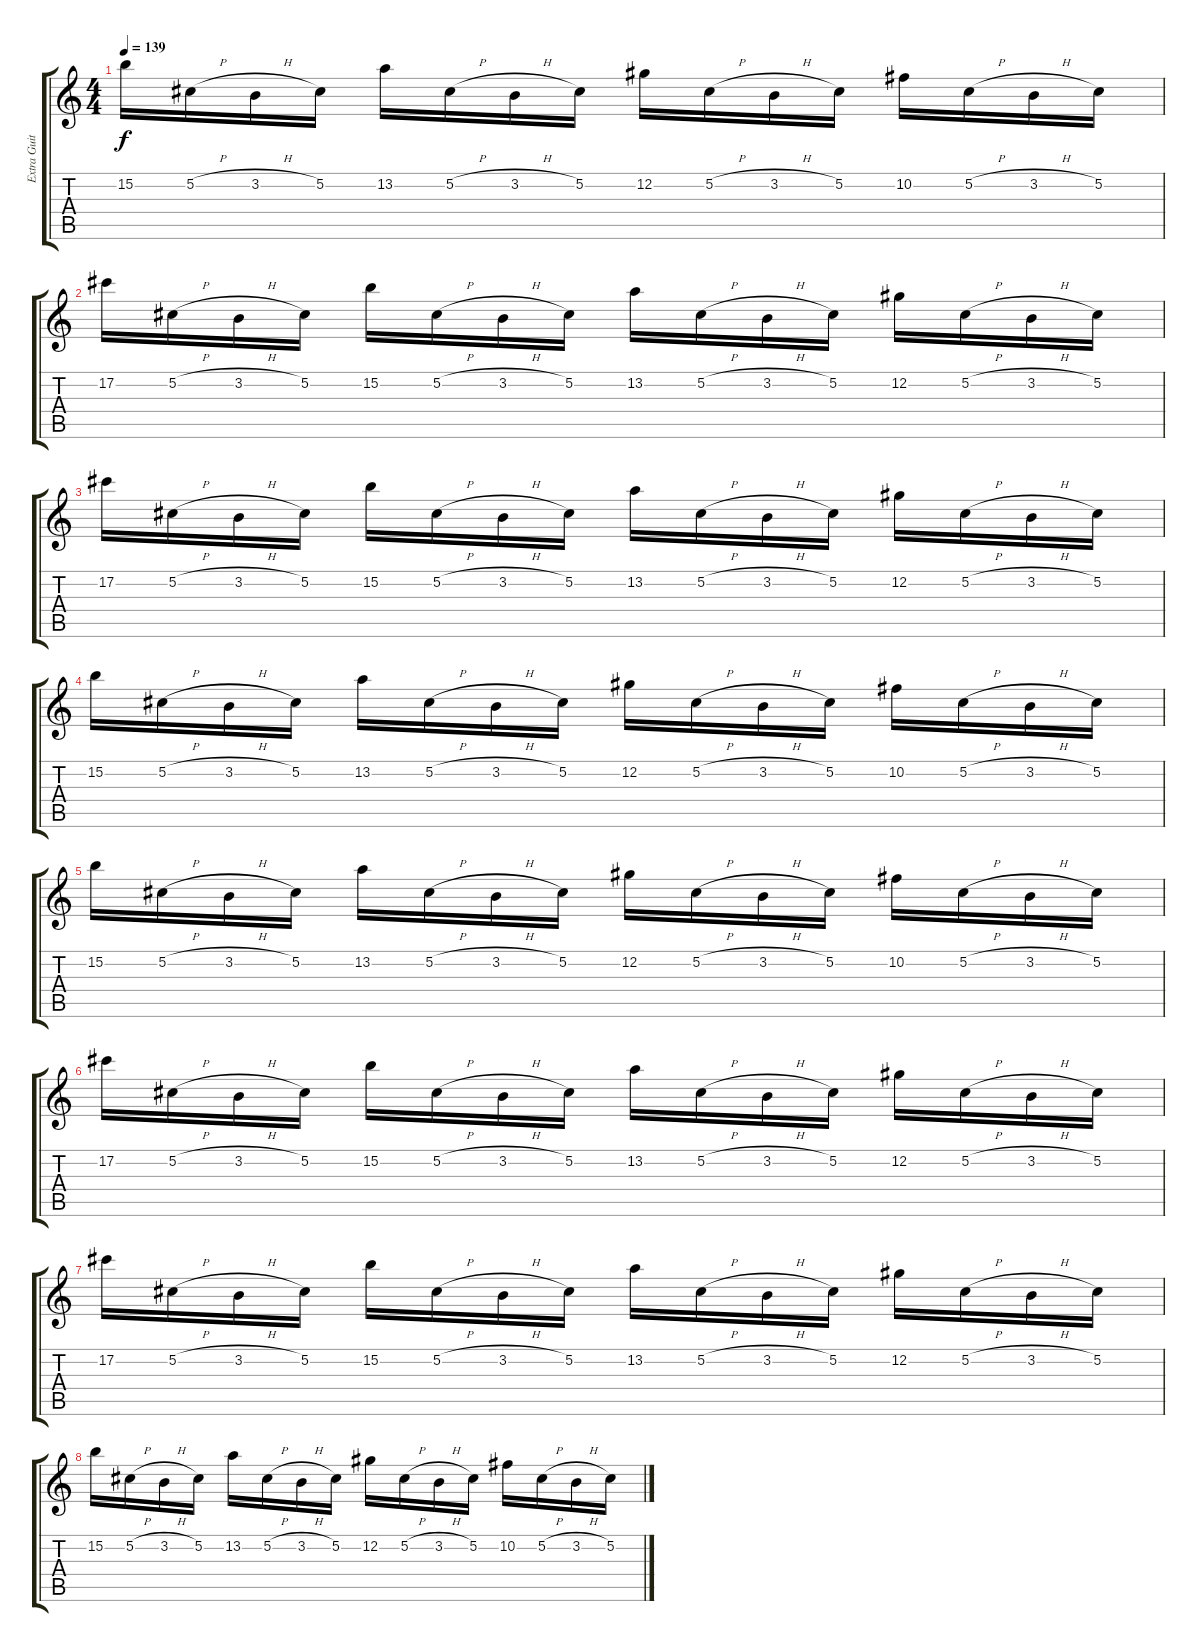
\track ("Extra Guitar 1" "Extra Guit") {instrument distortionguitar}
\staff {score tabs}
\tuning (Db4 Ab3 E3 B2 Gb2 B1) {hide}
\ts (4 4)
\tempo 139
\clef g2
\ks c
15.2.16{dy f} 5.2{h}.16 3.2{h}.16 5.2.16 13.2.16 5.2{h}.16 3.2{h}.16 5.2.16 12.2.16 5.2{h}.16 3.2{h}.16 5.2.16 10.2.16 5.2{h}.16 3.2{h}.16 5.2.16 |
17.2.16{volume 10} 5.2{h}.16 3.2{h}.16 5.2.16 15.2.16 5.2{h}.16 3.2{h}.16 5.2.16 13.2.16 5.2{h}.16 3.2{h}.16 5.2.16 12.2.16 5.2{h}.16 3.2{h}.16 5.2.16 |
17.2.16 5.2{h}.16 3.2{h}.16 5.2.16 15.2.16 5.2{h}.16 3.2{h}.16 5.2.16 13.2.16 5.2{h}.16 3.2{h}.16 5.2.16 12.2.16 5.2{h}.16 3.2{h}.16 5.2.16 |
15.2.16 5.2{h}.16 3.2{h}.16 5.2.16 13.2.16 5.2{h}.16 3.2{h}.16 5.2.16 12.2.16 5.2{h}.16 3.2{h}.16 5.2.16 10.2.16 5.2{h}.16 3.2{h}.16 5.2.16 |
15.2.16 5.2{h}.16 3.2{h}.16 5.2.16 13.2.16 5.2{h}.16 3.2{h}.16 5.2.16 12.2.16 5.2{h}.16 3.2{h}.16 5.2.16 10.2.16 5.2{h}.16 3.2{h}.16 5.2.16 |
17.2.16{volume 8} 5.2{h}.16 3.2{h}.16 5.2.16 15.2.16 5.2{h}.16 3.2{h}.16 5.2.16 13.2.16 5.2{h}.16 3.2{h}.16 5.2.16 12.2.16 5.2{h}.16 3.2{h}.16 5.2.16 |
17.2.16 5.2{h}.16 3.2{h}.16 5.2.16 15.2.16 5.2{h}.16 3.2{h}.16 5.2.16 13.2.16 5.2{h}.16 3.2{h}.16 5.2.16 12.2.16 5.2{h}.16 3.2{h}.16 5.2.16 |
15.2.16 5.2{h}.16 3.2{h}.16 5.2.16 13.2.16 5.2{h}.16 3.2{h}.16 5.2.16 12.2.16 5.2{h}.16 3.2{h}.16 5.2.16 10.2.16 5.2{h}.16 3.2{h}.16 5.2.16
